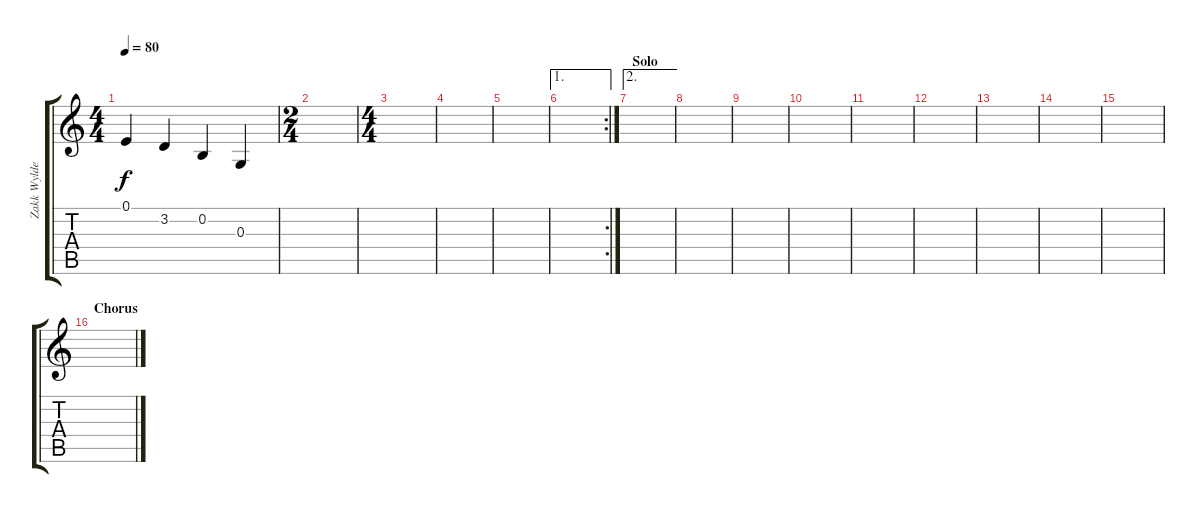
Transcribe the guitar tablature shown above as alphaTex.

\track ("Zakk Wylde (Backing Vocals)" "Zakk Wylde") {instrument choiraahs}
\staff {score tabs}
\tuning (E4 B3 G3 D3 A2 E2) {hide}
\ts (4 4)
\tempo 80
\clef g2
\ks c
0.1.4{dy f} 3.2.4 0.2.4 0.3.4 |
\ts (2 4)
|
\ts (4 4)
|
|
|
\ae 1
\rc 2
|
\ae 2
\section ("" "Solo")
|
|
|
|
|
|
|
|
|
\section ("" "Chorus")
